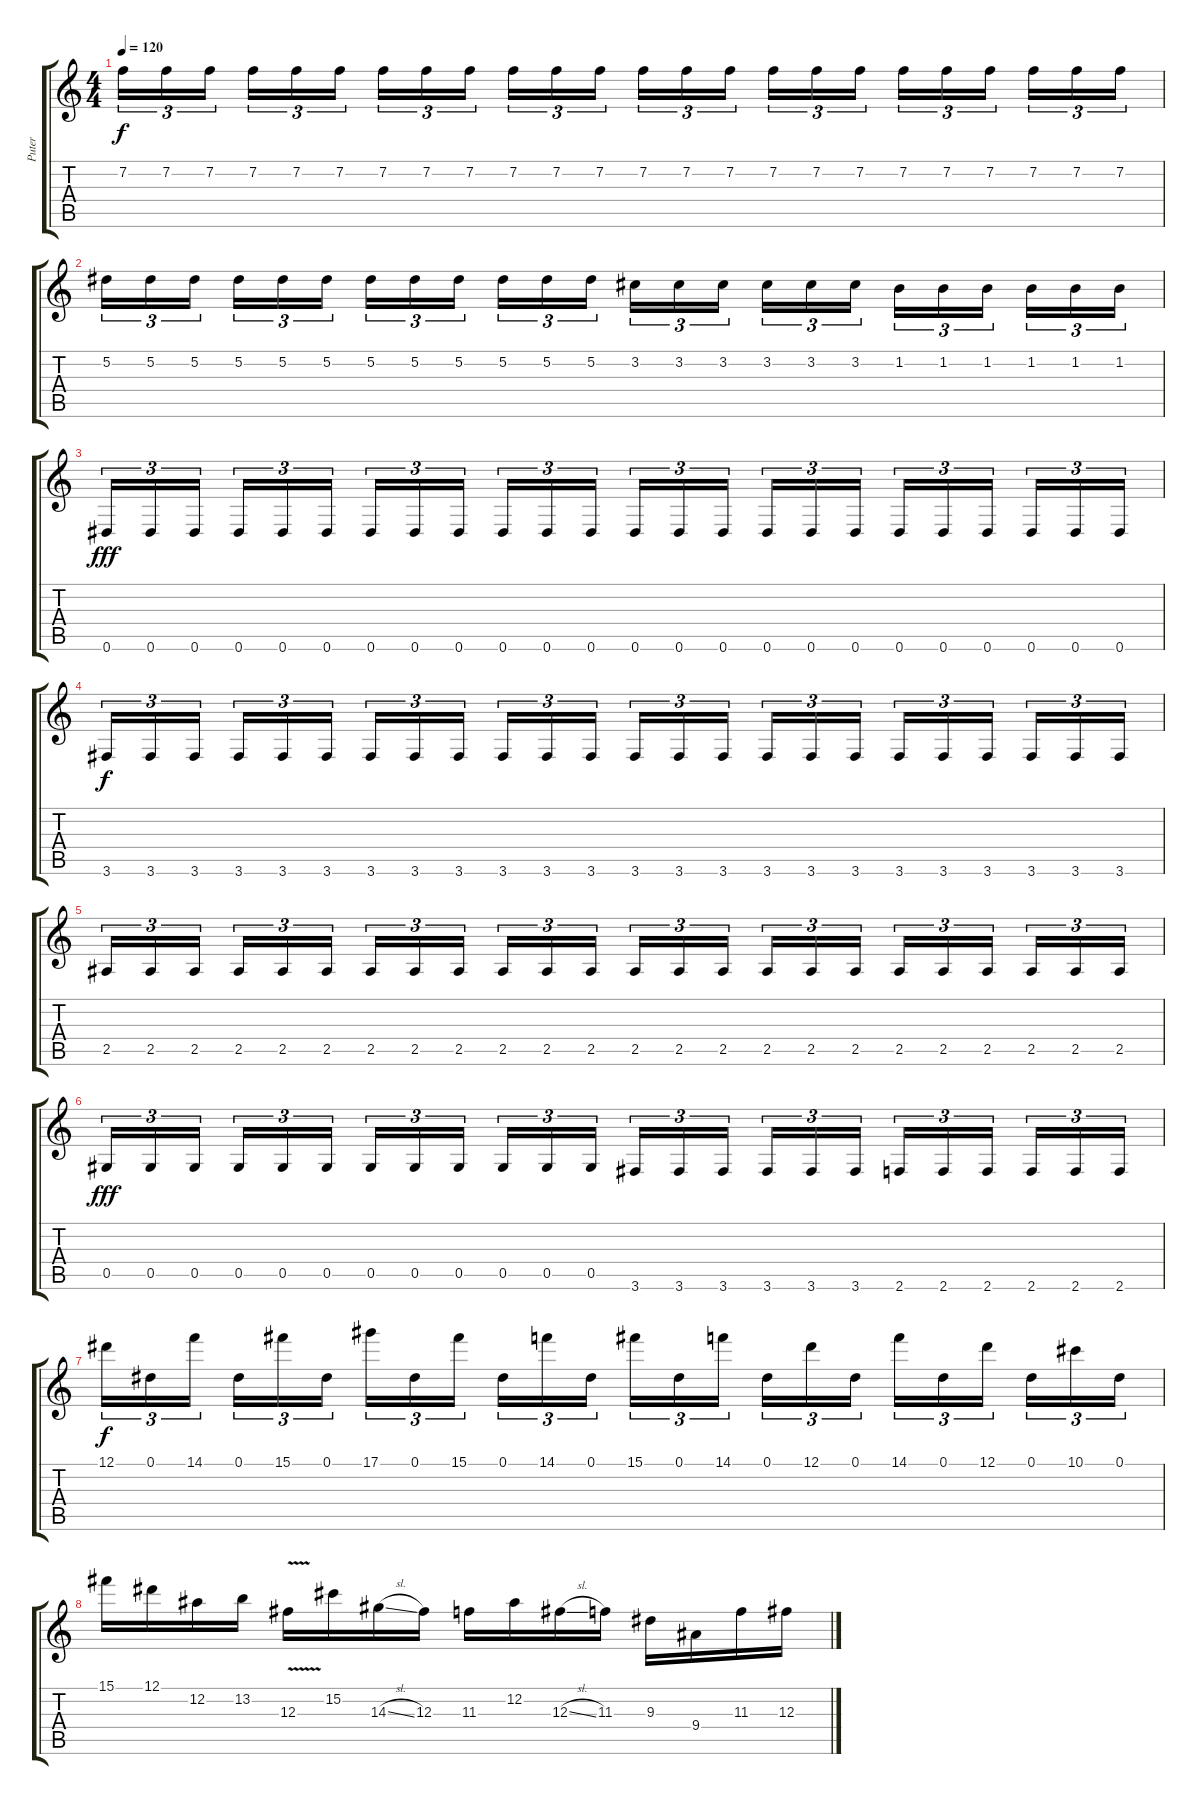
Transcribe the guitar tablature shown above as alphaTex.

\track ("Puter" "Puter") {instrument distortionguitar}
\staff {score tabs}
\tuning (Eb4 Bb3 Gb3 Db3 Ab2 Eb2) {hide}
\ts (4 4)
\tempo 120
\clef g2
\ks c
7.2.16{tu (3 2) dy f} 7.2.16{tu (3 2)} 7.2.16{tu (3 2)} 7.2.16{tu (3 2)} 7.2.16{tu (3 2)} 7.2.16{tu (3 2)} 7.2.16{tu (3 2)} 7.2.16{tu (3 2)} 7.2.16{tu (3 2)} 7.2.16{tu (3 2)} 7.2.16{tu (3 2)} 7.2.16{tu (3 2)} 7.2.16{tu (3 2)} 7.2.16{tu (3 2)} 7.2.16{tu (3 2)} 7.2.16{tu (3 2)} 7.2.16{tu (3 2)} 7.2.16{tu (3 2)} 7.2.16{tu (3 2)} 7.2.16{tu (3 2)} 7.2.16{tu (3 2)} 7.2.16{tu (3 2)} 7.2.16{tu (3 2)} 7.2.16{tu (3 2)} |
5.2.16{tu (3 2)} 5.2.16{tu (3 2)} 5.2.16{tu (3 2)} 5.2.16{tu (3 2)} 5.2.16{tu (3 2)} 5.2.16{tu (3 2)} 5.2.16{tu (3 2)} 5.2.16{tu (3 2)} 5.2.16{tu (3 2)} 5.2.16{tu (3 2)} 5.2.16{tu (3 2)} 5.2.16{tu (3 2)} 3.2.16{tu (3 2)} 3.2.16{tu (3 2)} 3.2.16{tu (3 2)} 3.2.16{tu (3 2)} 3.2.16{tu (3 2)} 3.2.16{tu (3 2)} 1.2.16{tu (3 2)} 1.2.16{tu (3 2)} 1.2.16{tu (3 2)} 1.2.16{tu (3 2)} 1.2.16{tu (3 2)} 1.2.16{tu (3 2)} |
0.6.16{tu (3 2) dy fff} 0.6.16{tu (3 2)} 0.6.16{tu (3 2)} 0.6.16{tu (3 2)} 0.6.16{tu (3 2)} 0.6.16{tu (3 2)} 0.6.16{tu (3 2)} 0.6.16{tu (3 2)} 0.6.16{tu (3 2)} 0.6.16{tu (3 2)} 0.6.16{tu (3 2)} 0.6.16{tu (3 2)} 0.6.16{tu (3 2)} 0.6.16{tu (3 2)} 0.6.16{tu (3 2)} 0.6.16{tu (3 2)} 0.6.16{tu (3 2)} 0.6.16{tu (3 2)} 0.6.16{tu (3 2)} 0.6.16{tu (3 2)} 0.6.16{tu (3 2)} 0.6.16{tu (3 2)} 0.6.16{tu (3 2)} 0.6.16{tu (3 2)} |
3.6.16{tu (3 2) dy f} 3.6.16{tu (3 2)} 3.6.16{tu (3 2)} 3.6.16{tu (3 2)} 3.6.16{tu (3 2)} 3.6.16{tu (3 2)} 3.6.16{tu (3 2)} 3.6.16{tu (3 2)} 3.6.16{tu (3 2)} 3.6.16{tu (3 2)} 3.6.16{tu (3 2)} 3.6.16{tu (3 2)} 3.6.16{tu (3 2)} 3.6.16{tu (3 2)} 3.6.16{tu (3 2)} 3.6.16{tu (3 2)} 3.6.16{tu (3 2)} 3.6.16{tu (3 2)} 3.6.16{tu (3 2)} 3.6.16{tu (3 2)} 3.6.16{tu (3 2)} 3.6.16{tu (3 2)} 3.6.16{tu (3 2)} 3.6.16{tu (3 2)} |
2.5.16{tu (3 2)} 2.5.16{tu (3 2)} 2.5.16{tu (3 2)} 2.5.16{tu (3 2)} 2.5.16{tu (3 2)} 2.5.16{tu (3 2)} 2.5.16{tu (3 2)} 2.5.16{tu (3 2)} 2.5.16{tu (3 2)} 2.5.16{tu (3 2)} 2.5.16{tu (3 2)} 2.5.16{tu (3 2)} 2.5.16{tu (3 2)} 2.5.16{tu (3 2)} 2.5.16{tu (3 2)} 2.5.16{tu (3 2)} 2.5.16{tu (3 2)} 2.5.16{tu (3 2)} 2.5.16{tu (3 2)} 2.5.16{tu (3 2)} 2.5.16{tu (3 2)} 2.5.16{tu (3 2)} 2.5.16{tu (3 2)} 2.5.16{tu (3 2)} |
0.5.16{tu (3 2) dy fff instrument overdrivenguitar} 0.5.16{tu (3 2)} 0.5.16{tu (3 2)} 0.5.16{tu (3 2)} 0.5.16{tu (3 2)} 0.5.16{tu (3 2)} 0.5.16{tu (3 2)} 0.5.16{tu (3 2)} 0.5.16{tu (3 2)} 0.5.16{tu (3 2)} 0.5.16{tu (3 2)} 0.5.16{tu (3 2)} 3.6.16{tu (3 2)} 3.6.16{tu (3 2)} 3.6.16{tu (3 2)} 3.6.16{tu (3 2)} 3.6.16{tu (3 2)} 3.6.16{tu (3 2)} 2.6.16{tu (3 2)} 2.6.16{tu (3 2)} 2.6.16{tu (3 2)} 2.6.16{tu (3 2)} 2.6.16{tu (3 2)} 2.6.16{tu (3 2)} |
12.1.16{tu (3 2) dy f instrument distortionguitar} 0.1.16{tu (3 2)} 14.1.16{tu (3 2)} 0.1.16{tu (3 2)} 15.1.16{tu (3 2)} 0.1.16{tu (3 2)} 17.1.16{tu (3 2)} 0.1.16{tu (3 2)} 15.1.16{tu (3 2)} 0.1.16{tu (3 2)} 14.1.16{tu (3 2)} 0.1.16{tu (3 2)} 15.1.16{tu (3 2)} 0.1.16{tu (3 2)} 14.1.16{tu (3 2)} 0.1.16{tu (3 2)} 12.1.16{tu (3 2)} 0.1.16{tu (3 2)} 14.1.16{tu (3 2)} 0.1.16{tu (3 2)} 12.1.16{tu (3 2)} 0.1.16{tu (3 2)} 10.1.16{tu (3 2)} 0.1.16{tu (3 2)} |
15.1.16 12.1.16 12.2.16 13.2.16 12.3{v}.16 15.2.16 14.3{sl}.16 12.3.16 11.3.16 12.2.16 12.3{sl}.16 11.3.16 9.3.16 9.4.16 11.3.16 12.3.16
